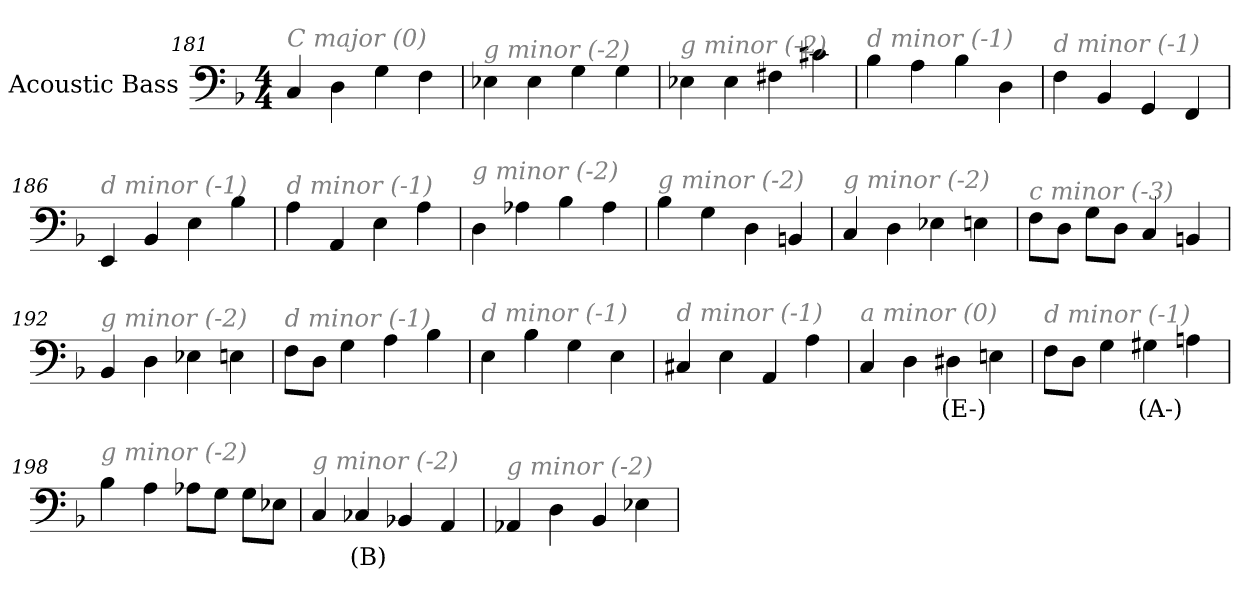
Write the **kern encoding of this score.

**kern	**text
*part1	*part1
*staff1	*staff1
*I"Acoustic Bass	*
*clefF4	*
*ITrd7c12	*
*k[b-]	*
*F:	*
*M4/4	*
=181	=181
!LO:TX:i:color=#808080:t=C major (0)	!
4CC	.
4DD	.
4GG	.
4FF	.
=182	=182
!LO:TX:i:color=#808080:t=g minor (-2)	!
4EE-X	.
4EE-	.
4GG	.
4GG	.
=183	=183
!LO:TX:i:color=#808080:t=g minor (-2)	!
4EE-X	.
4EE-	.
4FF#X	.
4C#X	.
=184	=184
!LO:TX:i:color=#808080:t=d minor (-1)	!
4BB-	.
4AA	.
4BB-	.
4DD	.
=185	=185
!LO:TX:i:color=#808080:t=d minor (-1)	!
4FF	.
4BBB-	.
4GGG	.
4FFF	.
=186	=186
!LO:TX:i:color=#808080:t=d minor (-1)	!
4EEE	.
4BBB-	.
4EE	.
4BB-	.
=187	=187
!LO:TX:i:color=#808080:t=d minor (-1)	!
4AA	.
4AAA	.
4EE	.
4AA	.
=188	=188
!LO:TX:i:color=#808080:t=g minor (-2)	!
4DD	.
4AA-X	.
4BB-	.
4AA-	.
=189	=189
!LO:TX:i:color=#808080:t=g minor (-2)	!
4BB-	.
4GG	.
4DD	.
4BBBn	.
=190	=190
!LO:TX:i:color=#808080:t=g minor (-2)	!
4CC	.
4DD	.
4EE-X	.
4EEn	.
=191	=191
!LO:TX:i:color=#808080:t=c minor (-3)	!
8FFL	.
8DDJ	.
8GGL	.
8DDJ	.
4CC	.
4BBBn	.
=192	=192
!LO:TX:i:color=#808080:t=g minor (-2)	!
4BBB-	.
4DD	.
4EE-X	.
4EEn	.
=193	=193
!LO:TX:i:color=#808080:t=d minor (-1)	!
8FFL	.
8DDJ	.
4GG	.
4AA	.
4BB-	.
=194	=194
!LO:TX:i:color=#808080:t=d minor (-1)	!
4EE	.
4BB-	.
4GG	.
4EE	.
=195	=195
!LO:TX:i:color=#808080:t=d minor (-1)	!
4CC#X	.
4EE	.
4AAA	.
4AA	.
=196	=196
!LO:TX:i:color=#808080:t=a minor (0)	!
4CC	.
4DD	.
4DD#Xi	(E-)
4EEn	.
=197	=197
!LO:TX:i:color=#808080:t=d minor (-1)	!
8FFL	.
8DDJ	.
4GG	.
4GG#Xi	(A-)
4AAn	.
=198	=198
!LO:TX:i:color=#808080:t=g minor (-2)	!
4BB-	.
4AA	.
8AA-XL	.
8GGJ	.
8GGL	.
8EE-XJ	.
=199	=199
!LO:TX:i:color=#808080:t=g minor (-2)	!
4CC	.
4CC-Xi	(B)
4BBB-X	.
4AAA	.
=200	=200
!LO:TX:i:color=#808080:t=g minor (-2)	!
4AAA-X	.
4DD	.
4BBB-	.
4EE-X	.
=	=
*-	*-
